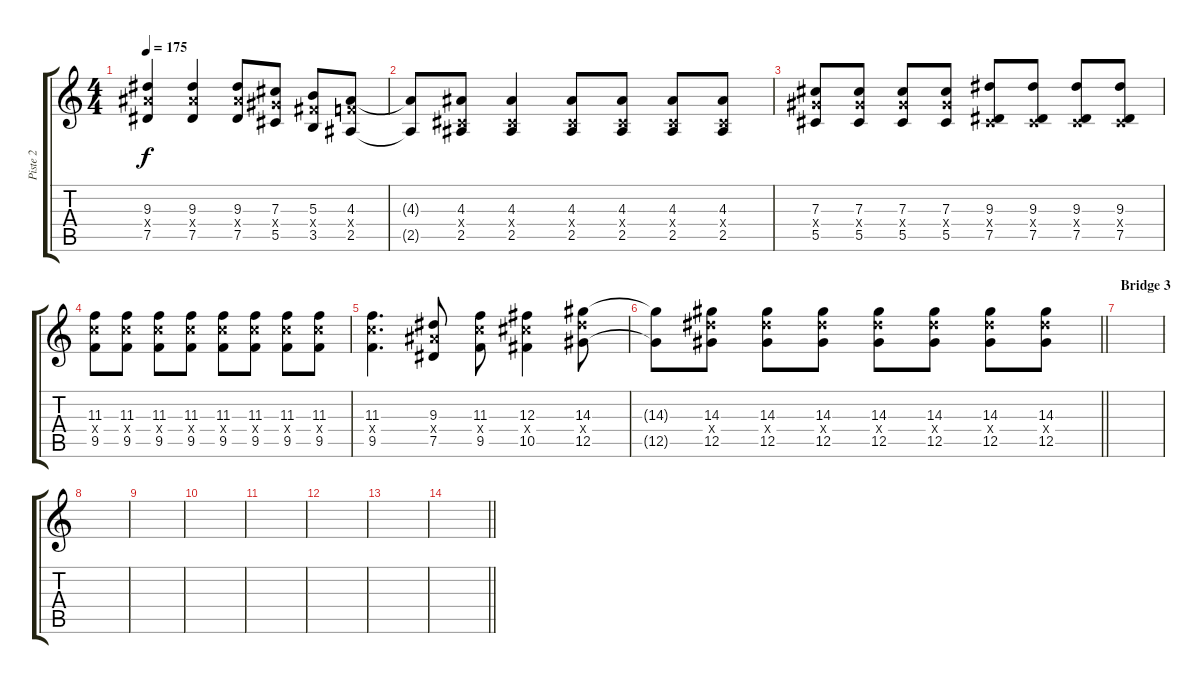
\track ("Piste 2" "Piste 2") {instrument distortionguitar}
\staff {score tabs}
\tuning (Eb4 Bb3 Gb3 Db3 Ab2 Eb2) {hide}
\ts (4 4)
\tempo 175
\clef g2
\ks c
(9.3 9.4{x} 7.5).4{dy f} (9.3 9.4{x} 7.5).4 (9.3 9.4{x} 7.5).8 (7.3 7.4{x} 5.5).8 (5.3 5.4{x} 3.5).8 (4.3 4.4{x} 2.5).8 |
(4.3{t} 2.5{t}).8 (4.3 0.4{x} 2.5).8 (4.3 0.4{x} 2.5).4 (4.3 0.4{x} 2.5).8 (4.3 0.4{x} 2.5).8 (4.3 0.4{x} 2.5).8 (4.3 0.4{x} 2.5).8 |
(7.3 7.4{x} 5.5).8 (7.3 7.4{x} 5.5).8 (7.3 7.4{x} 5.5).8 (7.3 7.4{x} 5.5).8 (9.3 0.4{x} 7.5).8 (9.3 0.4{x} 7.5).8 (9.3 0.4{x} 7.5).8 (9.3 0.4{x} 7.5).8 |
(11.3 11.4{x} 9.5).8 (11.3 11.4{x} 9.5).8 (11.3 11.4{x} 9.5).8 (11.3 11.4{x} 9.5).8 (11.3 11.4{x} 9.5).8 (11.3 11.4{x} 9.5).8 (11.3 11.4{x} 9.5).8 (11.3 11.4{x} 9.5).8 |
(11.3 11.4{x} 9.5).4{d} (9.3 9.4{x} 7.5).8 (11.3 11.4{x} 9.5).8 (12.3 12.4{x} 10.5).4 (14.3 14.4{x} 12.5).8 |
\barLineRight lightlight
(14.3{t} 12.5{t}).8 (14.3 14.4{x} 12.5).8 (14.3 14.4{x} 12.5).8 (14.3 14.4{x} 12.5).8 (14.3 14.4{x} 12.5).8 (14.3 14.4{x} 12.5).8 (14.3 14.4{x} 12.5).8 (14.3 14.4{x} 12.5).8 |
\section ("" "Bridge 3")
|
|
|
|
|
|
|
\barLineRight lightlight
